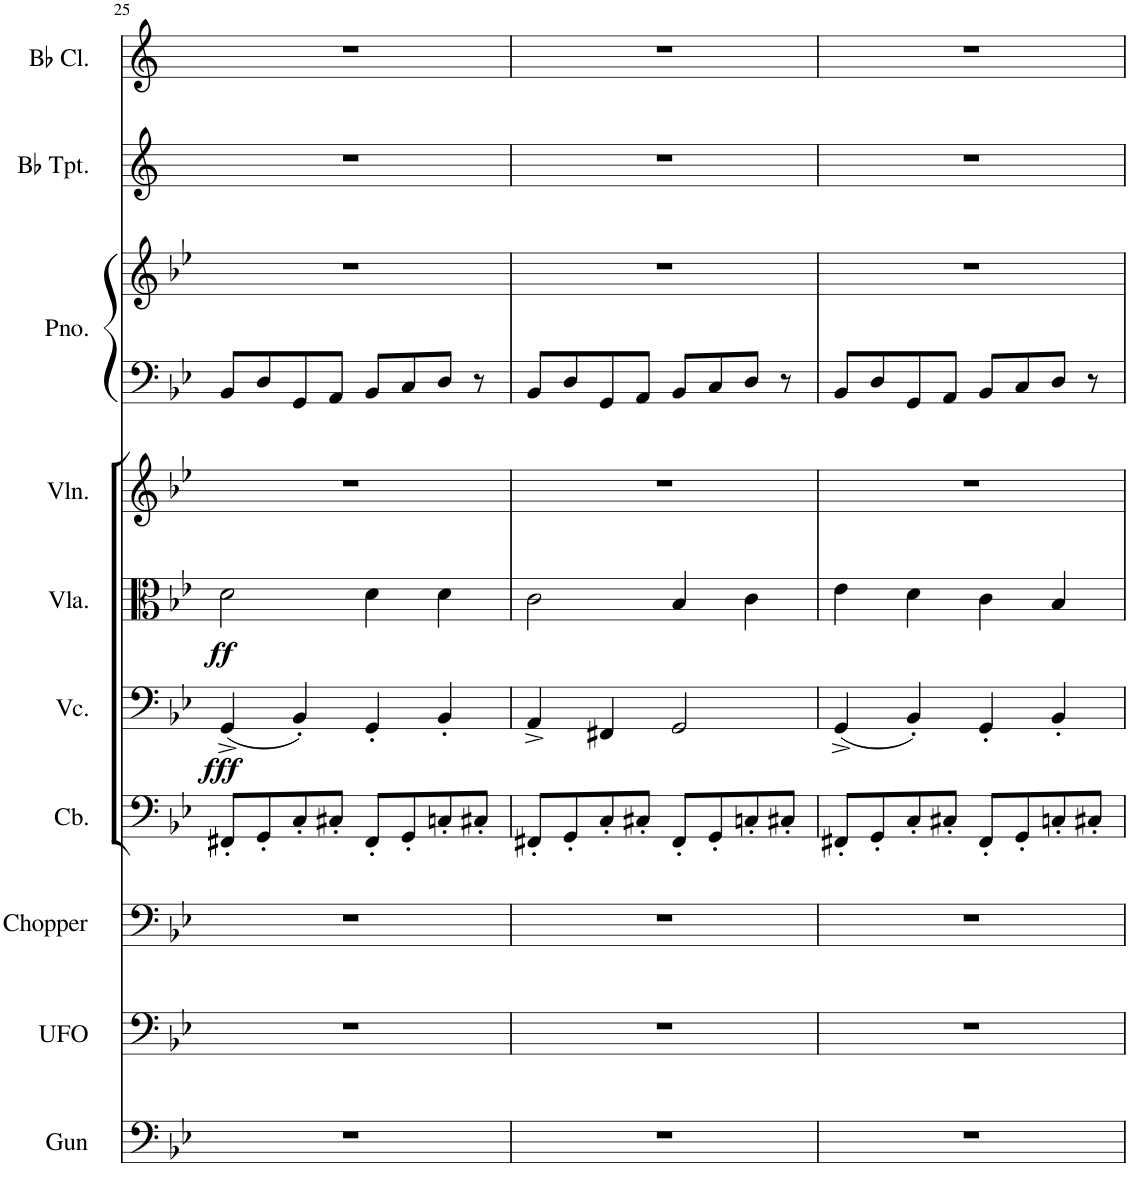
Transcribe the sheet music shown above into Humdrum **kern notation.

**kern	**kern	**kern	**kern	**kern	**dynam	**kern	**dynam	**kern	**kern	**kern	**kern	**kern
*part10	*part9	*part8	*part7	*part6	*part6	*part5	*part5	*part4	*part3	*part3	*part2	*part1
*staff11	*staff10	*staff9	*staff8	*staff7	*staff7	*staff6	*staff6	*staff5	*staff4	*staff3	*staff2	*staff1
*I"Gunshot	*I"UFO	*I"Helicopter	*I"Contrabass	*I"Violoncello	*	*I"Viola	*	*I"Violin	*I"Piano	*	*I"Bb Trumpet	*I"Bb Clarinet
*I'Gun	*I'UFO	*	*I'Cb.	*I'Vc.	*	*I'Vla.	*	*I'Vln.	*I'Pno.	*	*I'Bb Tpt.	*I'Bb Cl.
!!LO:PB:g=z
*clefF4	*clefF4	*clefF4	*clefF4	*clefF4	*	*clefC3	*	*clefG2	*clefF4	*clefG2	*clefG2	*clefG2
*	*	*	*Trd7c12	*	*	*	*	*	*	*	*Trd1c2	*Trd1c2
*k[b-e-]	*k[b-e-]	*k[b-e-]	*k[b-e-]	*k[b-e-]	*	*k[b-e-]	*	*k[b-e-]	*k[b-e-]	*k[b-e-]	*k[]	*k[]
*M4/4	*M4/4	*M4/4	*M4/4	*M4/4	*	*M4/4	*	*M4/4	*M4/4	*M4/4	*M4/4	*M4/4
=25	=25	=25	=25	=25	=25	=25	=25	=25	=25	=25	=25	=25
!	!	!	!	!	!LO:DY:b	!	!LO:DY:b	!	!	!	!	!
1r	1r	1r	8FF#X'/L	(<4GG^/	fff	2d\	ff	1r	8BB-/L	1r	1r	1r
.	.	.	8GG'/	.	.	.	.	.	8D/	.	.	.
.	.	.	8C'/	4BB-'/)	.	.	.	.	8GG/	.	.	.
.	.	.	8C#X'/J	.	.	.	.	.	8AA/J	.	.	.
.	.	.	8FF#'/L	4GG'/	.	4d\	.	.	8BB-/L	.	.	.
.	.	.	8GG'/	.	.	.	.	.	8C/	.	.	.
.	.	.	8Cn'/	4BB-'/	.	4d\	.	.	8D/J	.	.	.
.	.	.	8C#X'/J	.	.	.	.	.	8r	.	.	.
=26	=26	=26	=26	=26	=26	=26	=26	=26	=26	=26	=26	=26
1r	1r	1r	8FF#X'/L	4AA^/	.	2c\	.	1r	8BB-/L	1r	1r	1r
.	.	.	8GG'/	.	.	.	.	.	8D/	.	.	.
.	.	.	8C'/	4FF#X/	.	.	.	.	8GG/	.	.	.
.	.	.	8C#X'/J	.	.	.	.	.	8AA/J	.	.	.
.	.	.	8FF#'/L	2GG/	.	4B-/	.	.	8BB-/L	.	.	.
.	.	.	8GG'/	.	.	.	.	.	8C/	.	.	.
.	.	.	8Cn'/	.	.	4c\	.	.	8D/J	.	.	.
.	.	.	8C#X'/J	.	.	.	.	.	8r	.	.	.
=27	=27	=27	=27	=27	=27	=27	=27	=27	=27	=27	=27	=27
1r	1r	1r	8FF#X'/L	(<4GG^/	.	4e-\	.	1r	8BB-/L	1r	1r	1r
.	.	.	8GG'/	.	.	.	.	.	8D/	.	.	.
.	.	.	8C'/	4BB-'/)	.	4d\	.	.	8GG/	.	.	.
.	.	.	8C#X'/J	.	.	.	.	.	8AA/J	.	.	.
.	.	.	8FF#'/L	4GG'/	.	4c\	.	.	8BB-/L	.	.	.
.	.	.	8GG'/	.	.	.	.	.	8C/	.	.	.
.	.	.	8Cn'/	4BB-'/	.	4B-/	.	.	8D/J	.	.	.
.	.	.	8C#X'/J	.	.	.	.	.	8r	.	.	.
=	=	=	=	=	=	=	=	=	=	=	=	=
*-	*-	*-	*-	*-	*-	*-	*-	*-	*-	*-	*-	*-
